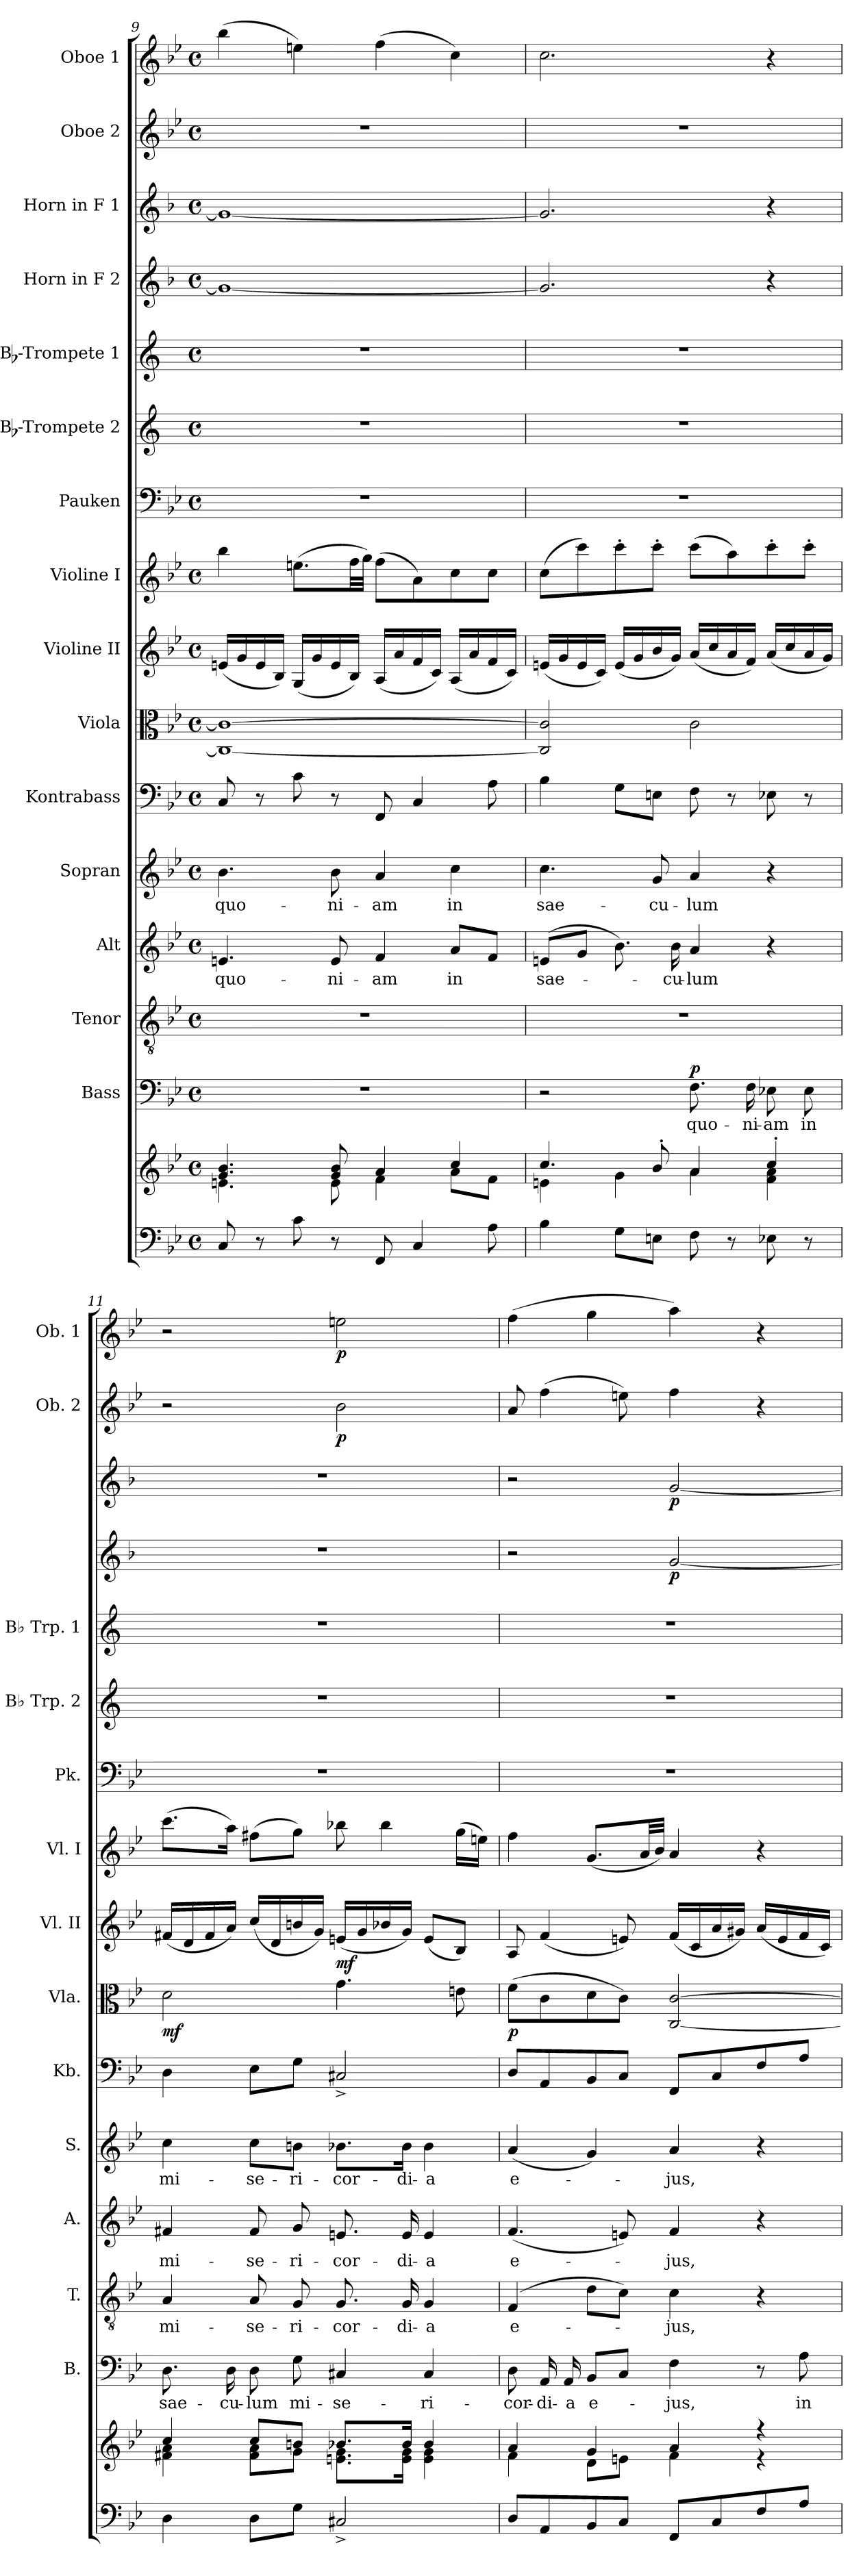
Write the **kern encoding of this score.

**kern	**kern	**kern	**text	**dynam	**kern	**text	**kern	**text	**kern	**text	**kern	**kern	**dynam	**kern	**dynam	**kern	**kern	**kern	**kern	**kern	**dynam	**kern	**dynam	**kern	**dynam	**kern	**dynam
*part16	*part16	*part15	*part15	*part15	*part14	*part14	*part13	*part13	*part12	*part12	*part11	*part10	*part10	*part9	*part9	*part8	*part7	*part6	*part5	*part4	*part4	*part3	*part3	*part2	*part2	*part1	*part1
*staff17	*staff16	*staff15	*staff15	*staff15	*staff14	*staff14	*staff13	*staff13	*staff12	*staff12	*staff11	*staff10	*staff10	*staff9	*staff9	*staff8	*staff7	*staff6	*staff5	*staff4	*staff4	*staff3	*staff3	*staff2	*staff2	*staff1	*staff1
*	*	*I"Bass	*	*	*I"Tenor	*	*I"Alt	*	*I"Sopran	*	*I"Kontrabass	*I"Viola	*	*I"Violine II	*	*I"Violine I	*I"Pauken	*I"Bb-Trompete 2	*I"Bb-Trompete 1	*I"Horn in F 2	*	*I"Horn in F 1	*	*I"Oboe 2	*	*I"Oboe 1	*
*	*	*I'B.	*	*	*I'T.	*	*I'A.	*	*I'S.	*	*I'Kb.	*I'Vla.	*	*I'Vl. II	*	*I'Vl. I	*I'Pk.	*I'Bb Trp. 2	*I'Bb Trp. 1	*	*	*	*	*I'Ob. 2	*	*I'Ob. 1	*
*clefF4	*clefG2	*clefF4	*	*	*clefGv2	*	*clefG2	*	*clefG2	*	*clefF4	*clefC3	*	*clefG2	*	*clefG2	*clefF4	*clefG2	*clefG2	*clefG2	*	*clefG2	*	*clefG2	*	*clefG2	*
*	*	*	*	*	*	*	*	*	*	*	*ITrd7c12	*	*	*	*	*	*	*ITrd1c2	*ITrd1c2	*ITrd4c7	*	*ITrd4c7	*	*	*	*	*
*k[b-e-]	*k[b-e-]	*k[b-e-]	*	*	*k[b-e-]	*	*k[b-e-]	*	*k[b-e-]	*	*k[b-e-]	*k[b-e-]	*	*k[b-e-]	*	*k[b-e-]	*k[b-e-]	*k[b-e-]	*k[b-e-]	*k[b-e-]	*	*k[b-e-]	*	*k[b-e-]	*	*k[b-e-]	*
*B-:	*B-:	*B-:	*	*	*B-:	*	*B-:	*	*B-:	*	*B-:	*B-:	*	*B-:	*	*B-:	*B-:	*B-:	*B-:	*B-:	*	*B-:	*	*B-:	*	*B-:	*
*M4/4	*M4/4	*M4/4	*	*	*M4/4	*	*M4/4	*	*M4/4	*	*M4/4	*M4/4	*	*M4/4	*	*M4/4	*M4/4	*M4/4	*M4/4	*M4/4	*	*M4/4	*	*M4/4	*	*M4/4	*
*met(c)	*met(c)	*met(c)	*	*	*met(c)	*	*met(c)	*	*met(c)	*	*met(c)	*met(c)	*	*met(c)	*	*met(c)	*met(c)	*met(c)	*met(c)	*met(c)	*	*met(c)	*	*met(c)	*	*met(c)	*
=9	=9	=9	=9	=9	=9	=9	=9	=9	=9	=9	=9	=9	=9	=9	=9	=9	=9	=9	=9	=9	=9	=9	=9	=9	=9	=9	=9
*	*^	*	*	*	*	*	*	*	*	*	*	*	*	*	*	*	*	*	*	*	*	*	*	*	*	*	*
!	!	!	!	!	!	!	!	!	!LO:LY:b	!	!LO:LY:b	!	!	!	!	!	!	!	!	!	!	!	!	!	!	!	!	!
8C/	4.g/ 4.b-/	4.en\	1r	.	.	1r	.	4.en/	quo-	4.b-\	quo-	8CC/	1C_ 1c_	.	(<16en/LL	.	4bb-\	1r	1r	1r	1c_	.	1c_	.	1r	.	(>4bb-\	.
.	.	.	.	.	.	.	.	.	.	.	.	.	.	.	16g/	.	.	.	.	.	.	.	.	.	.	.	.	.
8r	.	.	.	.	.	.	.	.	.	.	.	8r	.	.	16e/	.	.	.	.	.	.	.	.	.	.	.	.	.
.	.	.	.	.	.	.	.	.	.	.	.	.	.	.	16B-/JJ)	.	.	.	.	.	.	.	.	.	.	.	.	.
8c\	.	.	.	.	.	.	.	.	.	.	.	8C\	.	.	(<16G/LL	.	(>8.een\L	.	.	.	.	.	.	.	.	.	4een\)	.
.	.	.	.	.	.	.	.	.	.	.	.	.	.	.	16g/	.	.	.	.	.	.	.	.	.	.	.	.	.
!	!	!	!	!	!	!	!	!	!LO:LY:b	!	!LO:LY:b	!	!	!	!	!	!	!	!	!	!	!	!	!	!	!	!	!
8r	8g/ 8b-/	8e\	.	.	.	.	.	8e/	-ni-	8b-\	-ni-	8r	.	.	16e/	.	.	.	.	.	.	.	.	.	.	.	.	.
.	.	.	.	.	.	.	.	.	.	.	.	.	.	.	16B-/JJ)	.	32ff\LL	.	.	.	.	.	.	.	.	.	.	.
.	.	.	.	.	.	.	.	.	.	.	.	.	.	.	.	.	32gg\JJJ)	.	.	.	.	.	.	.	.	.	.	.
!	!	!	!	!	!	!	!	!	!LO:LY:b	!	!LO:LY:b	!	!	!	!	!	!	!	!	!	!	!	!	!	!	!	!	!
8FF/	4a/	4f\	.	.	.	.	.	4f/	-am	4a/	-am	8FFF/	.	.	(<16A/LL	.	(>8ff\L	.	.	.	.	.	.	.	.	.	(>4ff\	.
.	.	.	.	.	.	.	.	.	.	.	.	.	.	.	16a/	.	.	.	.	.	.	.	.	.	.	.	.	.
4C/	.	.	.	.	.	.	.	.	.	.	.	4CC/	.	.	16f/	.	8a\)	.	.	.	.	.	.	.	.	.	.	.
.	.	.	.	.	.	.	.	.	.	.	.	.	.	.	16c/JJ)	.	.	.	.	.	.	.	.	.	.	.	.	.
!	!	!	!	!	!	!	!	!	!LO:LY:b	!	!LO:LY:b	!	!	!	!	!	!	!	!	!	!	!	!	!	!	!	!	!
.	4cc/	8a\L	.	.	.	.	.	8a/L	in	4cc\	in	.	.	.	(<16A/LL	.	8cc\	.	.	.	.	.	.	.	.	.	4cc\)	.
.	.	.	.	.	.	.	.	.	.	.	.	.	.	.	16a/	.	.	.	.	.	.	.	.	.	.	.	.	.
8A\	.	8f\J	.	.	.	.	.	8f/J	.	.	.	8AA\	.	.	16f/	.	8cc\J	.	.	.	.	.	.	.	.	.	.	.
.	.	.	.	.	.	.	.	.	.	.	.	.	.	.	16c/JJ)	.	.	.	.	.	.	.	.	.	.	.	.	.
=10	=10	=10	=10	=10	=10	=10	=10	=10	=10	=10	=10	=10	=10	=10	=10	=10	=10	=10	=10	=10	=10	=10	=10	=10	=10	=10	=10	=10
!	!	!	!	!	!	!	!	!	!LO:LY:b	!	!LO:LY:b	!	!	!	!	!	!	!	!	!	!	!	!	!	!	!	!	!
4B-\	4.cc/	4en\	2r	.	.	1r	.	(>8en/L	sae-	4.cc\	sae-	4BB-\	2C/] 2c/]	.	(<16en/LL	.	(>8cc\L	1r	1r	1r	2.c/]	.	2.c/]	.	1r	.	2.cc\	.
.	.	.	.	.	.	.	.	.	.	.	.	.	.	.	16g/	.	.	.	.	.	.	.	.	.	.	.	.	.
.	.	.	.	.	.	.	.	8g/J	.	.	.	.	.	.	16e/	.	8ccc\)	.	.	.	.	.	.	.	.	.	.	.
.	.	.	.	.	.	.	.	.	.	.	.	.	.	.	16c/JJ)	.	.	.	.	.	.	.	.	.	.	.	.	.
8G\L	.	4g\	.	.	.	.	.	8.b-\)	.	.	.	8GG\L	.	.	(<16e/LL	.	8ccc'>\	.	.	.	.	.	.	.	.	.	.	.
.	.	.	.	.	.	.	.	.	.	.	.	.	.	.	16g/	.	.	.	.	.	.	.	.	.	.	.	.	.
!	!	!	!	!	!	!	!	!	!	!	!LO:LY:b	!	!	!	!	!	!	!	!	!	!	!	!	!	!	!	!	!
8En\J	8b-'</	.	.	.	.	.	.	.	.	8g/	-cu-	8EEn\J	.	.	16b-/	.	8ccc'>\J	.	.	.	.	.	.	.	.	.	.	.
!	!	!	!	!	!	!	!	!	!LO:LY:b	!	!	!	!	!	!	!	!	!	!	!	!	!	!	!	!	!	!	!
.	.	.	.	.	.	.	.	16b-\	-cu-	.	.	.	.	.	16g/JJ)	.	.	.	.	.	.	.	.	.	.	.	.	.
!	!	!	!	!LO:LY:b	!LO:DY:a	!	!	!	!LO:LY:b	!	!LO:LY:b	!	!	!	!	!	!	!	!	!	!	!	!	!	!	!	!	!
8F\	4a/	4a\	8.F\	quo-	p	.	.	4a/	-lum	4a/	-lum	8FF\	2c\	.	(<16a/LL	.	(>8ccc\L	.	.	.	.	.	.	.	.	.	.	.
.	.	.	.	.	.	.	.	.	.	.	.	.	.	.	16cc/	.	.	.	.	.	.	.	.	.	.	.	.	.
8r	.	.	.	.	.	.	.	.	.	.	.	8r	.	.	16a/	.	8aa\)	.	.	.	.	.	.	.	.	.	.	.
!	!	!	!	!LO:LY:b	!	!	!	!	!	!	!	!	!	!	!	!	!	!	!	!	!	!	!	!	!	!	!	!
.	.	.	16F\	-ni-	.	.	.	.	.	.	.	.	.	.	16f/JJ)	.	.	.	.	.	.	.	.	.	.	.	.	.
!	!	!	!	!LO:LY:b	!	!	!	!	!	!	!	!	!	!	!	!	!	!	!	!	!	!	!	!	!	!	!	!
8E-X\	4cc'</	4f\ 4a\	8E-X\	-am	.	.	.	4r	.	4r	.	8EE-X\	.	.	(<16a/LL	.	8ccc'>\	.	.	.	4r	.	4r	.	.	.	4r	.
.	.	.	.	.	.	.	.	.	.	.	.	.	.	.	16cc/	.	.	.	.	.	.	.	.	.	.	.	.	.
!	!	!	!	!LO:LY:b	!	!	!	!	!	!	!	!	!	!	!	!	!	!	!	!	!	!	!	!	!	!	!	!
8r	.	.	8E-\	in	.	.	.	.	.	.	.	8r	.	.	16a/	.	8ccc'>\J	.	.	.	.	.	.	.	.	.	.	.
.	.	.	.	.	.	.	.	.	.	.	.	.	.	.	16g/JJ)	.	.	.	.	.	.	.	.	.	.	.	.	.
=11	=11	=11	=11	=11	=11	=11	=11	=11	=11	=11	=11	=11	=11	=11	=11	=11	=11	=11	=11	=11	=11	=11	=11	=11	=11	=11	=11	=11
!	!	!	!	!LO:LY:b	!	!	!LO:LY:b	!	!LO:LY:b	!	!LO:LY:b	!	!	!LO:DY:b	!	!	!	!	!	!	!	!	!	!	!	!	!	!
4D\	4cc/	4f#X\ 4a\	8.D\	sae-	.	4A/	mi-	4f#X/	mi-	4cc\	mi-	4DD\	2d\	mf	(<16f#X/LL	.	(>8.ccc\L	1r	1r	1r	1r	.	1r	.	2r	.	2r	.
.	.	.	.	.	.	.	.	.	.	.	.	.	.	.	16d/	.	.	.	.	.	.	.	.	.	.	.	.	.
.	.	.	.	.	.	.	.	.	.	.	.	.	.	.	16f#/	.	.	.	.	.	.	.	.	.	.	.	.	.
!	!	!	!	!LO:LY:b	!	!	!	!	!	!	!	!	!	!	!	!	!	!	!	!	!	!	!	!	!	!	!	!
.	.	.	16D\	-cu-	.	.	.	.	.	.	.	.	.	.	16a/JJ)	.	16aa\Jk)	.	.	.	.	.	.	.	.	.	.	.
!	!	!	!	!LO:LY:b	!	!	!LO:LY:b	!	!LO:LY:b	!	!LO:LY:b	!	!	!	!	!	!	!	!	!	!	!	!	!	!	!	!	!
8D\L	8cc/L	8f#\ 8a\L	8D\	-lum	.	8A/	-se-	8f#/	-se-	8cc\L	-se-	8EE-\L	.	.	(<16cc/LL	.	(>8ff#X\L	.	.	.	.	.	.	.	.	.	.	.
.	.	.	.	.	.	.	.	.	.	.	.	.	.	.	16d/	.	.	.	.	.	.	.	.	.	.	.	.	.
!	!	!	!	!LO:LY:b	!	!	!LO:LY:b	!	!LO:LY:b	!	!LO:LY:b	!	!	!	!	!	!	!	!	!	!	!	!	!	!	!	!	!
8G\J	8bn/J	8g\J	8G\	mi-	.	8G/	-ri-	8g/	-ri-	8bn\J	-ri-	8GG\J	.	.	16bn/	.	8gg\J)	.	.	.	.	.	.	.	.	.	.	.
.	.	.	.	.	.	.	.	.	.	.	.	.	.	.	16g/JJ)	.	.	.	.	.	.	.	.	.	.	.	.	.
!	!	!	!	!LO:LY:b	!	!	!LO:LY:b	!	!LO:LY:b	!	!LO:LY:b	!	!	!	!	!LO:DY:b	!	!	!	!	!	!	!	!	!	!LO:DY:b	!	!LO:DY:b
2C#X^</	8.b-X/L	8.en\ 8.g\L	4C#X/	-se-	.	8.G/	-cor-	8.en/	-cor-	8.b-X\L	-cor-	2CC#X^</	4.g\	.	(<16en/LL	mf	8bb-X\	.	.	.	.	.	.	.	2b-\	p	2een\	p
.	.	.	.	.	.	.	.	.	.	.	.	.	.	.	16g/	.	.	.	.	.	.	.	.	.	.	.	.	.
.	.	.	.	.	.	.	.	.	.	.	.	.	.	.	16b-X/	.	4bb-\	.	.	.	.	.	.	.	.	.	.	.
!	!	!	!	!	!	!	!LO:LY:b	!	!LO:LY:b	!	!LO:LY:b	!	!	!	!	!	!	!	!	!	!	!	!	!	!	!	!	!
.	16b-/Jk	16e\ 16g\Jk	.	.	.	16G/	-di-	16e/	-di-	16b-\Jk	-di-	.	.	.	16g/JJ)	.	.	.	.	.	.	.	.	.	.	.	.	.
!	!	!	!	!LO:LY:b	!	!	!LO:LY:b	!	!LO:LY:b	!	!LO:LY:b	!	!	!	!	!	!	!	!	!	!	!	!	!	!	!	!	!
.	4b-/	4e\ 4g\	4C#/	-ri-	.	4G/	-a	4e/	-a	4b-\	-a	.	.	.	(<8e/L	.	.	.	.	.	.	.	.	.	.	.	.	.
.	.	.	.	.	.	.	.	.	.	.	.	.	8en\	.	8B-/J)	.	(>16gg\LL	.	.	.	.	.	.	.	.	.	.	.
.	.	.	.	.	.	.	.	.	.	.	.	.	.	.	.	.	16een\JJ)	.	.	.	.	.	.	.	.	.	.	.
!!LO:PB:g=z
=12	=12	=12	=12	=12	=12	=12	=12	=12	=12	=12	=12	=12	=12	=12	=12	=12	=12	=12	=12	=12	=12	=12	=12	=12	=12	=12	=12	=12
!	!	!	!	!LO:LY:b	!	!	!LO:LY:b	!	!LO:LY:b	!	!LO:LY:b	!	!	!LO:DY:b	!	!	!	!	!	!	!	!	!	!	!	!	!	!
8D/L	4a/	4f\	8D\	-cor-	.	(4F/	e-	(<4.f/	e-	(<4a/	e-	8DD/L	(>8f\L	p	8A/	.	4ff\	1r	1r	1r	2r	.	2r	.	8a/	.	(>4ff\	.
!	!	!	!	!LO:LY:b	!	!	!	!	!	!	!	!	!	!	!	!	!	!	!	!	!	!	!	!	!	!	!	!
8AA/	.	.	16AA/	-di-	.	.	.	.	.	.	.	8AAA/	8c\	.	(<4f/	.	.	.	.	.	.	.	.	.	(>4ff\	.	.	.
!	!	!	!	!LO:LY:b	!	!	!	!	!	!	!	!	!	!	!	!	!	!	!	!	!	!	!	!	!	!	!	!
.	.	.	16AA/	-a	.	.	.	.	.	.	.	.	.	.	.	.	.	.	.	.	.	.	.	.	.	.	.	.
!	!	!	!	!LO:LY:b	!	!	!	!	!	!	!	!	!	!	!	!	!	!	!	!	!	!	!	!	!	!	!	!
8BB-/	4g/	8d\L	8BB-/L	e-	.	8d\L	.	.	.	4g/)	.	8BBB-/	8d\	.	.	.	(<8.g/L	.	.	.	.	.	.	.	.	.	4gg\	.
8C/J	.	8en\J	8C/J	.	.	8c\J)	.	8en/)	.	.	.	8CC/J	8c\J)	.	8en/)	.	.	.	.	.	.	.	.	.	8een\)	.	.	.
.	.	.	.	.	.	.	.	.	.	.	.	.	.	.	.	.	32a/LL	.	.	.	.	.	.	.	.	.	.	.
.	.	.	.	.	.	.	.	.	.	.	.	.	.	.	.	.	32b-/JJJ)	.	.	.	.	.	.	.	.	.	.	.
!	!	!	!	!LO:LY:b	!	!	!LO:LY:b	!	!LO:LY:b	!	!LO:LY:b	!	!	!	!	!	!	!	!	!	!	!LO:DY:b	!	!LO:DY:b	!	!	!	!
8FF/L	4a/	4f\	4F\	-jus,	.	4c\	-jus,	4f/	-jus,	4a/	-jus,	8FFF/L	[2C/ [2c/	.	(<16f/LL	.	4a/	.	.	.	[2c/	p	[2c/	p	4ff\	.	4aa\)	.
.	.	.	.	.	.	.	.	.	.	.	.	.	.	.	16c/	.	.	.	.	.	.	.	.	.	.	.	.	.
8C/	.	.	.	.	.	.	.	.	.	.	.	8CC/	.	.	16a/	.	.	.	.	.	.	.	.	.	.	.	.	.
.	.	.	.	.	.	.	.	.	.	.	.	.	.	.	16g#X/JJ)	.	.	.	.	.	.	.	.	.	.	.	.	.
8F/	4r	4r	8r	.	.	4r	.	4r	.	4r	.	8FF/	.	.	(<16a/LL	.	4r	.	.	.	.	.	.	.	4r	.	4r	.
.	.	.	.	.	.	.	.	.	.	.	.	.	.	.	16e/	.	.	.	.	.	.	.	.	.	.	.	.	.
!	!	!	!	!LO:LY:b	!	!	!	!	!	!	!	!	!	!	!	!	!	!	!	!	!	!	!	!	!	!	!	!
8A/J	.	.	8A\	in	.	.	.	.	.	.	.	8AA/J	.	.	16f/	.	.	.	.	.	.	.	.	.	.	.	.	.
.	.	.	.	.	.	.	.	.	.	.	.	.	.	.	16c/JJ)	.	.	.	.	.	.	.	.	.	.	.	.	.
*	*v	*v	*	*	*	*	*	*	*	*	*	*	*	*	*	*	*	*	*	*	*	*	*	*	*	*	*	*
=	=	=	=	=	=	=	=	=	=	=	=	=	=	=	=	=	=	=	=	=	=	=	=	=	=	=	=
*-	*-	*-	*-	*-	*-	*-	*-	*-	*-	*-	*-	*-	*-	*-	*-	*-	*-	*-	*-	*-	*-	*-	*-	*-	*-	*-	*-
